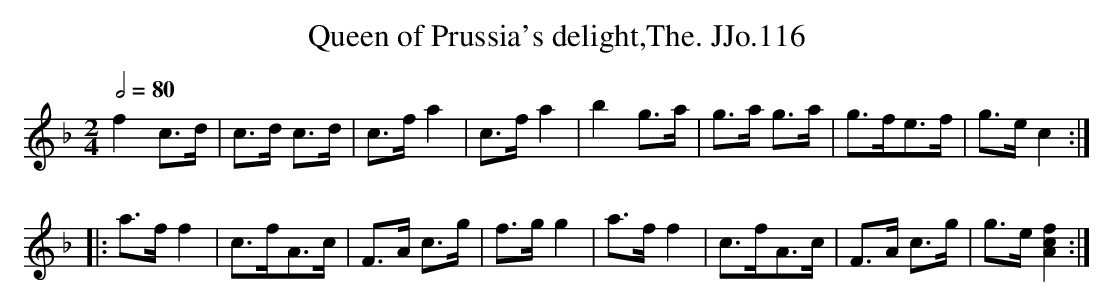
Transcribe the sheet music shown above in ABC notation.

X:1
T:Queen of Prussia's delight,The. JJo.116
L:1/8
M:2/4
Q:1/2=80
K:F
f2 c>d|c>d c>d|c>fa2|c>fa2|b2g>a|g>a g>a|g>fe>f|g>e c2::!
a>ff2|c>fA>c|F>A c>g|f>gg2|a>ff2|c>fA>c|F>A c>g|g>e[f2c2A2]:|
